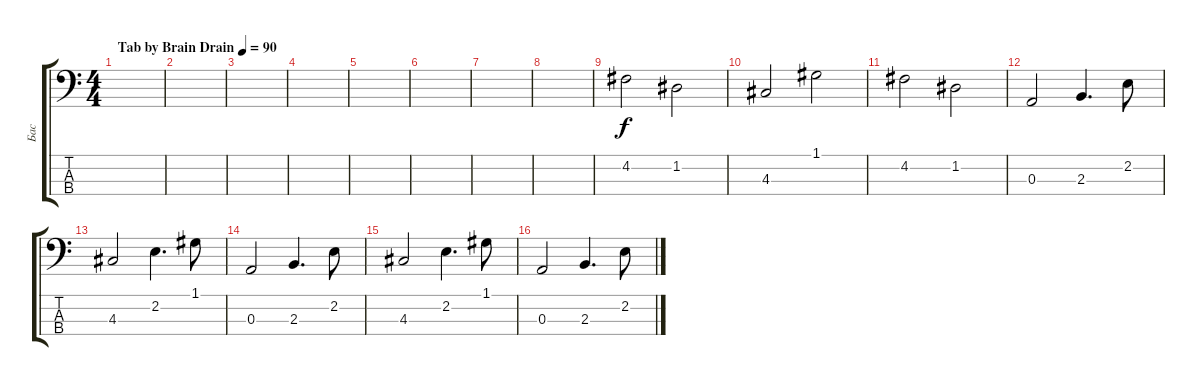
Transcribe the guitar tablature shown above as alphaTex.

\track ("Бас" "Бас") {instrument slapbass2}
\staff {score tabs}
\tuning (G2 D2 A1 E1) {hide}
\ts (4 4)
\tempo (90 "Tab by Brain Drain")
\clef f4
\ks c
|
|
|
|
|
|
|
|
4.2.2 1.2.2 |
4.3.2 1.1.2 |
4.2.2 1.2.2 |
0.3.2 2.3.4{d} 2.2.8 |
4.3.2 2.2.4{d} 1.1.8 |
0.3.2 2.3.4{d} 2.2.8 |
4.3.2 2.2.4{d} 1.1.8 |
0.3.2 2.3.4{d} 2.2.8
